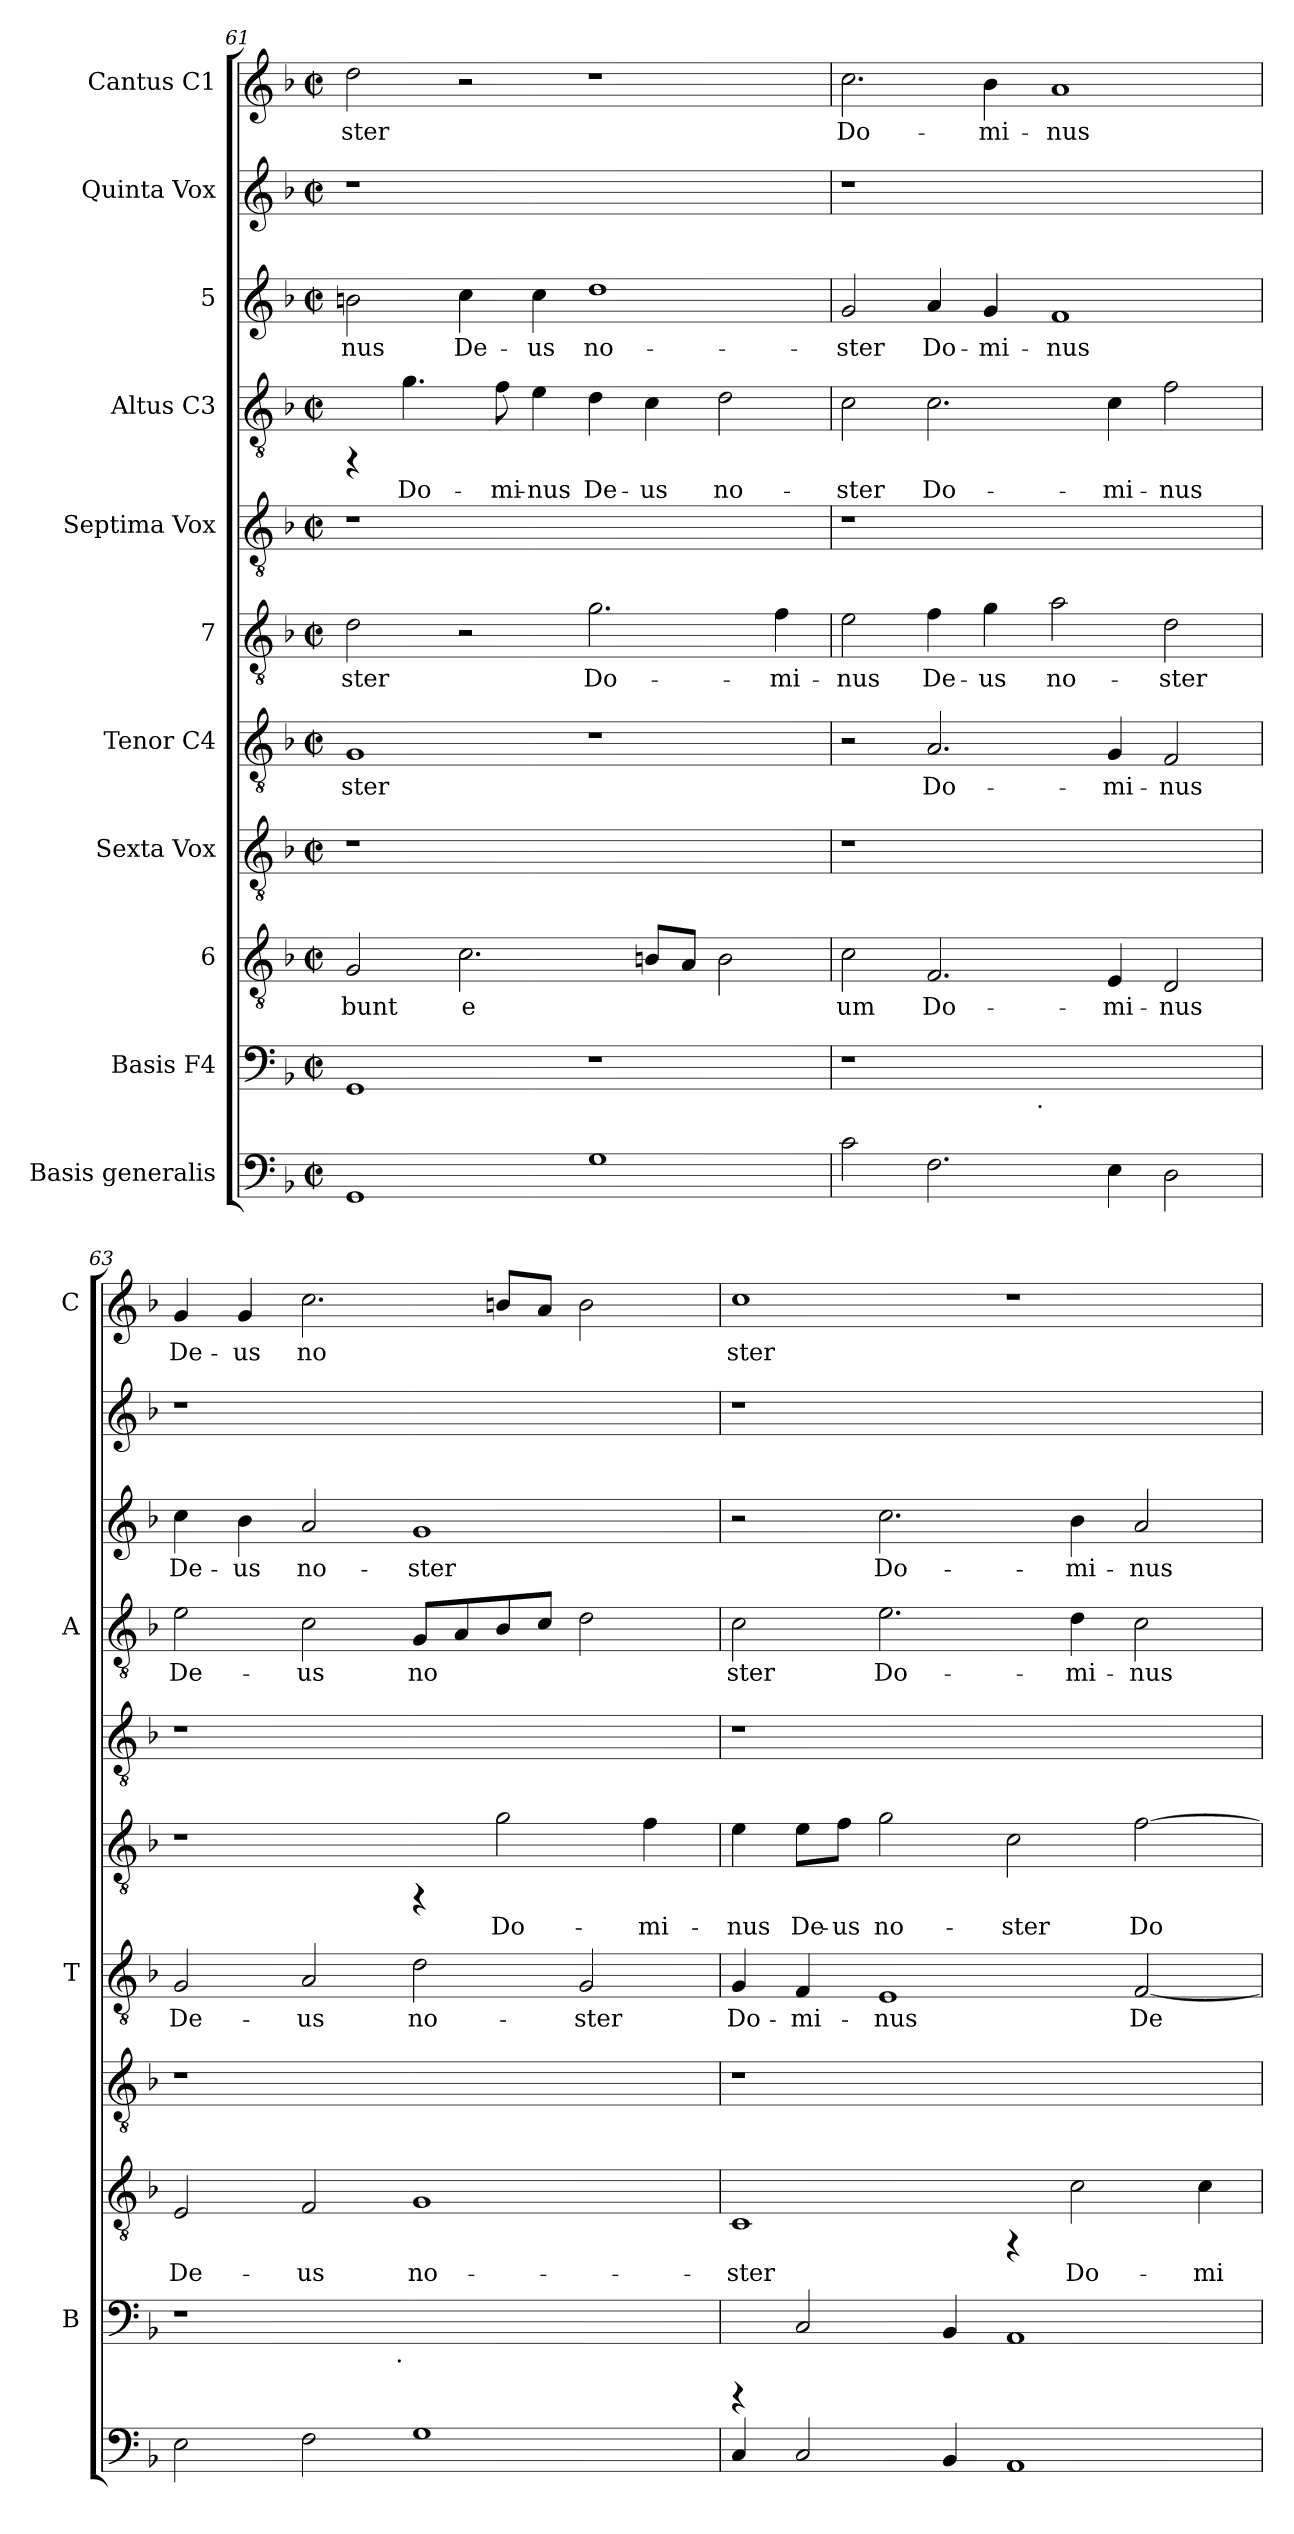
**kern	**kern	**kern	**text	**kern	**kern	**text	**kern	**text	**kern	**kern	**text	**kern	**text	**kern	**kern	**text
*part11	*part10	*part9	*part9	*part8	*part7	*part7	*part6	*part6	*part5	*part4	*part4	*part3	*part3	*part2	*part1	*part1
*staff11	*staff10	*staff9	*staff9	*staff8	*staff7	*staff7	*staff6	*staff6	*staff5	*staff4	*staff4	*staff3	*staff3	*staff2	*staff1	*staff1
*I"Basis  generalis	*I"Basis  F4	*I"6	*	*I"Sexta  Vox	*I"Tenor  C4	*	*I"7	*	*I"Septima  Vox	*I"Altus  C3	*	*I"5	*	*I"Quinta  Vox	*I"Cantus  C1	*
*	*I'B	*	*	*	*I'T	*	*	*	*	*I'A	*	*	*	*	*I'C	*
*clefF4	*clefF4	*clefGv2	*	*clefGv2	*clefGv2	*	*clefGv2	*	*clefGv2	*clefGv2	*	*clefG2	*	*clefG2	*clefG2	*
*k[b-]	*k[b-]	*k[b-]	*	*k[b-]	*k[b-]	*	*k[b-]	*	*k[b-]	*k[b-]	*	*k[b-]	*	*k[b-]	*k[b-]	*
*F:	*F:	*F:	*	*F:	*F:	*	*F:	*	*F:	*F:	*	*F:	*	*F:	*F:	*
*M2/2	*M2/2	*M2/2	*	*M2/2	*M2/2	*	*M2/2	*	*M2/2	*M2/2	*	*M2/2	*	*M2/2	*M2/2	*
*met(c|)	*met(c|)	*met(c|)	*	*met(c|)	*met(c|)	*	*met(c|)	*	*met(c|)	*met(c|)	*	*met(c|)	*	*met(c|)	*met(c|)	*
=61	=61	=61	=61	=61	=61	=61	=61	=61	=61	=61	=61	=61	=61	=61	=61	=61
!	!	!	!LO:LY:b:cj	!	!	!LO:LY:b:cj	!	!LO:LY:b:cj	!	!	!	!	!LO:LY:b:cj	!	!	!LO:LY:b:cj
1GG	1GG	2G/	-bunt	1r	1G	-ster	2d\	-ster	1r	4rFF	.	2bn\	-nus	1r	2dd\	-ster
!	!	!	!	!	!	!	!	!	!	!	!LO:LY:b:cj	!	!	!	!	!
.	.	.	.	.	.	.	.	.	.	4.g\	Do-	.	.	.	.	.
!	!	!	!LO:LY:b:cj	!	!	!	!	!	!	!	!	!	!LO:LY:b:cj	!	!	!
.	.	2.c\	e-	.	.	.	2r	.	.	.	.	4cc\	De-	.	2r	.
!	!	!	!	!	!	!	!	!	!	!	!LO:LY:b:cj	!	!	!	!	!
.	.	.	.	.	.	.	.	.	.	8f\	-mi-	.	.	.	.	.
!	!	!	!	!	!	!	!	!	!	!	!LO:LY:b:cj	!	!LO:LY:b:cj	!	!	!
.	.	.	.	.	.	.	.	.	.	4e\	-nus	4cc\	-us	.	.	.
!	!	!	!	!	!	!	!	!LO:LY:b:cj	!	!	!LO:LY:b:cj	!	!LO:LY:b:cj	!	!	!
1G	1r	.	.	1ryy	1r	.	2.g\	Do-	1ryy	4d\	De-	1dd	no-	1ryy	1r	.
!	!	!	!LO:LY:b:cj	!	!	!	!	!	!	!	!LO:LY:b:cj	!	!	!	!	!
.	.	8Bn/L	--	.	.	.	.	.	.	4c\	-us	.	.	.	.	.
!	!	!	!LO:LY:b:cj	!	!	!	!	!	!	!	!	!	!	!	!	!
.	.	8A/J	--	.	.	.	.	.	.	.	.	.	.	.	.	.
!	!	!	!LO:LY:b:cj	!	!	!	!	!	!	!	!LO:LY:b:cj	!	!	!	!	!
.	.	2B\	--	.	.	.	.	.	.	2d\	no-	.	.	.	.	.
!	!	!	!	!	!	!	!	!LO:LY:b:cj	!	!	!	!	!	!	!	!
.	.	.	.	.	.	.	4f\	-mi-	.	.	.	.	.	.	.	.
=62	=62	=62	=62	=62	=62	=62	=62	=62	=62	=62	=62	=62	=62	=62	=62	=62
!	!	!	!LO:LY:b:cj	!	!	!	!	!LO:LY:b:cj	!	!	!LO:LY:b:cj	!	!LO:LY:b:cj	!	!	!LO:LY:b:cj
*	*^	*	*	*	*	*	*	*	*	*	*	*	*	*	*	*
2c\	1r	2ryy	2c\	-um	1r	2r	.	2e\	-nus	1r	2c\	-ster	2g/	-ster	1r	2.cc\	Do-
!	!	!	!	!LO:LY:b:cj	!	!	!LO:LY:b:cj	!	!LO:LY:b:cj	!	!	!LO:LY:b:cj	!	!LO:LY:b:cj	!	!	!
2.F\	.	4...ryy	2.F/	Do-	.	2.A/	Do-	4f\	De-	.	2.c\	Do-	4a/	Do-	.	.	.
!	!	!	!	!	!	!	!	!	!LO:LY:b:cj	!	!	!	!	!LO:LY:b:cj	!	!	!LO:LY:b:cj
.	.	.	.	.	.	.	.	4g\	-us	.	.	.	4g/	-mi-	.	4b-\	-mi-
!	!	!LO:TX:b:t=.	!	!	!	!	!	!	!	!	!	!	!	!	!	!	!
.	.	1ryy	.	.	.	.	.	.	.	.	.	.	.	.	.	.	.
!	!	!	!	!	!	!	!	!	!LO:LY:b:cj	!	!	!	!	!LO:LY:b:cj	!	!	!LO:LY:b:cj
.	1ryy	.	.	.	1ryy	.	.	2a\	no-	1ryy	.	.	1f	-nus	1ryy	1a	-nus
!	!	!	!	!LO:LY:b:cj	!	!	!LO:LY:b:cj	!	!	!	!	!LO:LY:b:cj	!	!	!	!	!
4E\	.	.	4E/	-mi-	.	4G/	-mi-	.	.	.	4c\	-mi-	.	.	.	.	.
!	!	!	!	!LO:LY:b:cj	!	!	!LO:LY:b:cj	!	!LO:LY:b:cj	!	!	!LO:LY:b:cj	!	!	!	!	!
2D\	.	.	2D/	-nus	.	2F/	-nus	2d\	-ster	.	2f\	-nus	.	.	.	.	.
.	.	32ryy	.	.	.	.	.	.	.	.	.	.	.	.	.	.	.
=63	=63	=63	=63	=63	=63	=63	=63	=63	=63	=63	=63	=63	=63	=63	=63	=63	=63
!	!	!	!	!LO:LY:b:cj	!	!	!LO:LY:b:cj	!	!	!	!	!LO:LY:b:cj	!	!LO:LY:b:cj	!	!	!LO:LY:b:cj
2E\	1r	2ryy	2E/	De-	1r	2G/	De-	1r	.	1r	2e\	De-	4cc\	De-	1r	4g/	De-
!	!	!	!	!	!	!	!	!	!	!	!	!	!	!LO:LY:b:cj	!	!	!LO:LY:b:cj
.	.	.	.	.	.	.	.	.	.	.	.	.	4b-\	-us	.	4g/	-us
!	!	!	!	!LO:LY:b:cj	!	!	!LO:LY:b:cj	!	!	!	!	!LO:LY:b:cj	!	!LO:LY:b:cj	!	!	!LO:LY:b:cj
2F\	.	4...ryy	2F/	-us	.	2A/	-us	.	.	.	2c\	-us	2a/	no-	.	2.cc\	no-
!	!	!LO:TX:b:t=.	!	!	!	!	!	!	!	!	!	!	!	!	!	!	!
.	.	1ryy	.	.	.	.	.	.	.	.	.	.	.	.	.	.	.
!	!	!	!	!LO:LY:b:cj	!	!	!LO:LY:b:cj	!	!	!	!	!LO:LY:b:cj	!	!LO:LY:b:cj	!	!	!
1G	1ryy	.	1G	no-	1ryy	2d\	no-	4rFF	.	1ryy	8G/L	no-	1g	-ster	1ryy	.	.
!	!	!	!	!	!	!	!	!	!	!	!	!LO:LY:b:cj	!	!	!	!	!
.	.	.	.	.	.	.	.	.	.	.	8A/	--	.	.	.	.	.
!	!	!	!	!	!	!	!	!	!LO:LY:b:cj	!	!	!LO:LY:b:cj	!	!	!	!	!LO:LY:b:cj
.	.	.	.	.	.	.	.	2g\	Do-	.	8B-/	--	.	.	.	8bn/L	--
!	!	!	!	!	!	!	!	!	!	!	!	!LO:LY:b:cj	!	!	!	!	!LO:LY:b:cj
.	.	.	.	.	.	.	.	.	.	.	8c/J	--	.	.	.	8a/J	--
!	!	!	!	!	!	!	!LO:LY:b:cj	!	!	!	!	!LO:LY:b:cj	!	!	!	!	!LO:LY:b:cj
.	.	.	.	.	.	2G/	-ster	.	.	.	2d\	--	.	.	.	2b\	--
!	!	!	!	!	!	!	!	!	!LO:LY:b:cj	!	!	!	!	!	!	!	!
.	.	.	.	.	.	.	.	4f\	-mi-	.	.	.	.	.	.	.	.
.	.	32ryy	.	.	.	.	.	.	.	.	.	.	.	.	.	.	.
!!LO:PB:g=z
=64	=64	=64	=64	=64	=64	=64	=64	=64	=64	=64	=64	=64	=64	=64	=64	=64	=64
!	!	!	!	!LO:LY:b:cj	!	!	!LO:LY:b:cj	!	!LO:LY:b:cj	!	!	!LO:LY:b:cj	!	!	!	!	!LO:LY:b:cj
*	*v	*v	*	*	*	*	*	*	*	*	*	*	*	*	*	*	*
4C/	4rCCC	1C	-ster	1r	4G/	Do-	4e\	-nus	1r	2c\	-ster	2r	.	1r	1cc	-ster
!	!	!	!	!	!	!LO:LY:b:cj	!	!LO:LY:b:cj	!	!	!	!	!	!	!	!
2C/	2C/	.	.	.	4F/	-mi-	8e\L	De-	.	.	.	.	.	.	.	.
!	!	!	!	!	!	!	!	!LO:LY:b:cj	!	!	!	!	!	!	!	!
.	.	.	.	.	.	.	8f\J	-us	.	.	.	.	.	.	.	.
!	!	!	!	!	!	!LO:LY:b:cj	!	!LO:LY:b:cj	!	!	!LO:LY:b:cj	!	!LO:LY:b:cj	!	!	!
.	.	.	.	.	1E	-nus	2g\	no-	.	2.e\	Do-	2.cc\	Do-	.	.	.
4BB-/	4BB-/	.	.	.	.	.	.	.	.	.	.	.	.	.	.	.
!	!	!	!	!	!	!	!	!LO:LY:b:cj	!	!	!	!	!	!	!	!
1AA	1AA	4rFF	.	1ryy	.	.	2c\	-ster	1ryy	.	.	.	.	1ryy	1r	.
!	!	!	!LO:LY:b:cj	!	!	!	!	!	!	!	!LO:LY:b:cj	!	!LO:LY:b:cj	!	!	!
.	.	2c\	Do-	.	.	.	.	.	.	4d\	-mi-	4b-\	-mi-	.	.	.
!	!	!	!	!	!	!LO:LY:b:cj	!	!LO:LY:b:cj	!	!	!LO:LY:b:cj	!	!LO:LY:b:cj	!	!	!
.	.	.	.	.	[<2F/	De-	[>2f\	Do-	.	2c\	-nus	2a/	-nus	.	.	.
!	!	!	!LO:LY:b:cj	!	!	!	!	!	!	!	!	!	!	!	!	!
.	.	4c\	-mi-	.	.	.	.	.	.	.	.	.	.	.	.	.
=	=	=	=	=	=	=	=	=	=	=	=	=	=	=	=	=
*-	*-	*-	*-	*-	*-	*-	*-	*-	*-	*-	*-	*-	*-	*-	*-	*-
